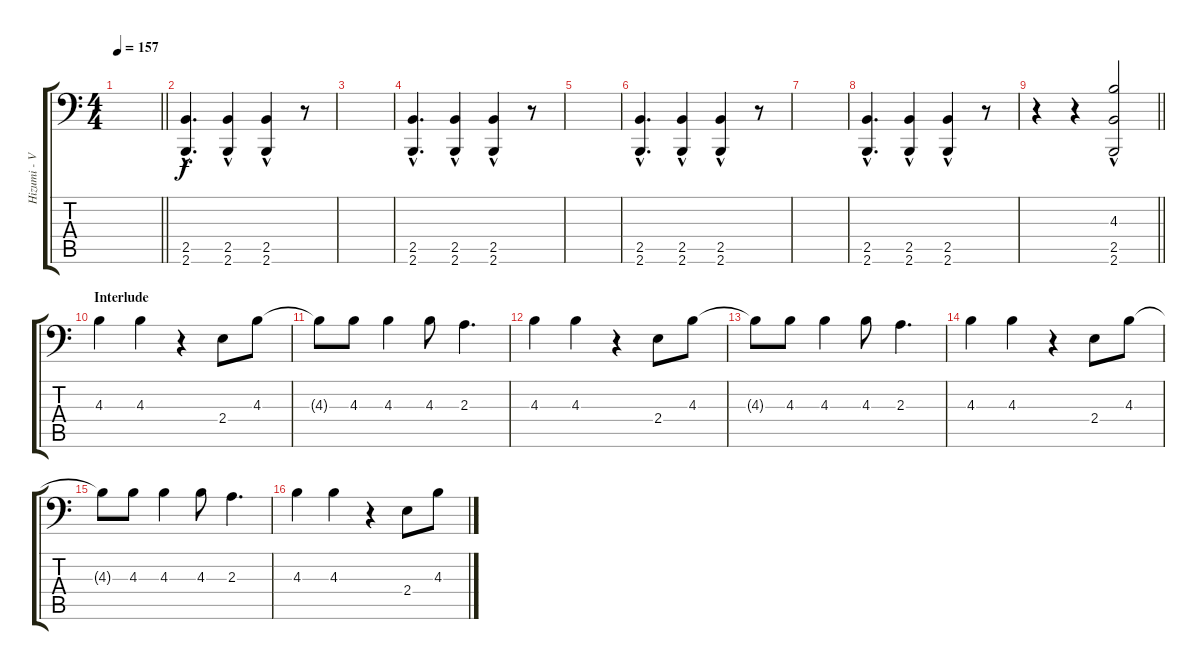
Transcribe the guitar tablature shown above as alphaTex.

\track ("Hizumi - Vocals" "Hizumi - V") {instrument lead6voice}
\staff {score tabs}
\tuning (E4 B3 G3 D3 A2 A1) {hide}
\ts (4 4)
\tempo 157
\clef f4
\barLineRight lightlight
\ks c
|
\section ("" "")
(2.5{hac} 2.6{hac}).4{d} (2.5{hac} 2.6{hac}).4 (2.5{hac} 2.6{hac}).4 r.8 |
|
(2.5{hac} 2.6{hac}).4{d} (2.5{hac} 2.6{hac}).4 (2.5{hac} 2.6{hac}).4 r.8 |
|
(2.5{hac} 2.6{hac}).4{d} (2.5{hac} 2.6{hac}).4 (2.5{hac} 2.6{hac}).4 r.8 |
|
(2.5{hac} 2.6{hac}).4{d} (2.5{hac} 2.6{hac}).4 (2.5{hac} 2.6{hac}).4 r.8 |
\barLineRight lightlight
r.4 r.4 (4.3{hac} 2.5{hac} 2.6{hac}).2 |
\section ("" "Interlude")
4.3.4{dy f} 4.3.4 r.4 2.4.8 4.3.8 |
4.3{t}.8 4.3.8 4.3.4 4.3.8 2.3.4{d} |
4.3.4 4.3.4 r.4 2.4.8 4.3.8 |
4.3{t}.8 4.3.8 4.3.4 4.3.8 2.3.4{d} |
4.3.4 4.3.4 r.4 2.4.8 4.3.8 |
4.3{t}.8 4.3.8 4.3.4 4.3.8 2.3.4{d} |
4.3.4 4.3.4 r.4 2.4.8 4.3.8
